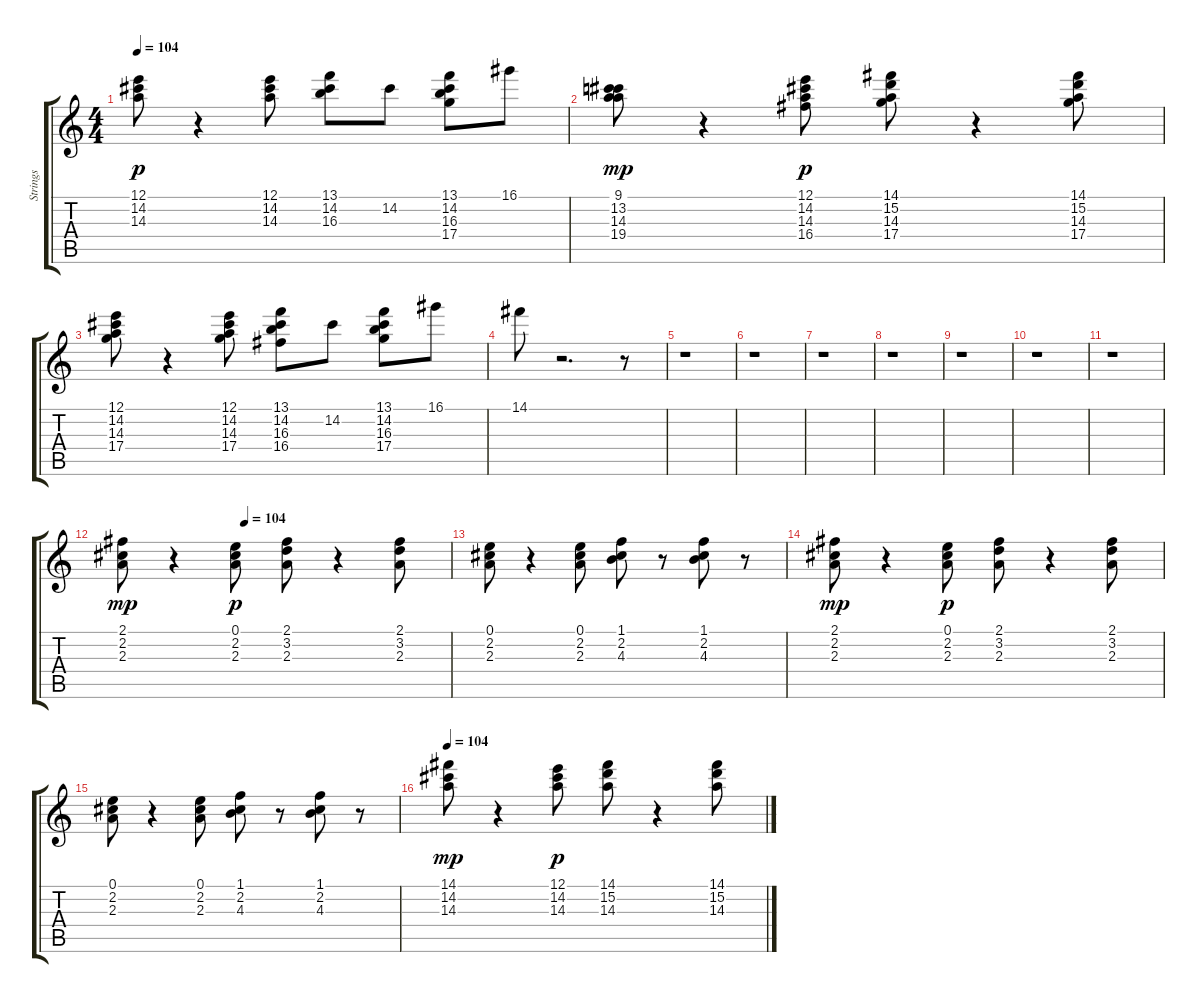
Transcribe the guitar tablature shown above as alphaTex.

\track ("Strings" "Strings") {instrument acousticguitarnylon}
\staff {score tabs}
\tuning (E4 B3 G3 D3 A2 E2) {hide}
\ts (4 4)
\tempo 104
\clef g2
\ks c
(12.1 14.2 14.3).8{dy p} r.4 (12.1 14.2 14.3).8 (13.1 14.2 16.3).8 14.2.8 (13.1 14.2 16.3 17.4).8 16.1.8 |
(9.1 13.2 14.3 19.4).8{dy mp} r.4 (12.1 14.2 14.3 16.4).8{dy p} (14.1 15.2 14.3 17.4).8 r.4 (14.1 15.2 14.3 17.4).8 |
(12.1 14.2 14.3 17.4).8 r.4 (12.1 14.2 14.3 17.4).8 (13.1 14.2 16.3 16.4).8 14.2.8 (13.1 14.2 16.3 17.4).8 16.1.8 |
14.1.8 r.2{d} r.8 |
r.1 |
r.1 |
r.1 |
r.1 |
r.1 |
r.1 |
r.1 |
\tempo (104 0.375)
(2.1 2.2 2.3).8{dy mp} r.4 (0.1 2.2 2.3).8{dy p} (2.1 3.2 2.3).8 r.4 (2.1 3.2 2.3).8 |
(0.1 2.2 2.3).8 r.4 (0.1 2.2 2.3).8 (1.1 2.2 4.3).8 r.8 (1.1 2.2 4.3).8 r.8 |
(2.1 2.2 2.3).8{dy mp} r.4 (0.1 2.2 2.3).8{dy p} (2.1 3.2 2.3).8 r.4 (2.1 3.2 2.3).8 |
(0.1 2.2 2.3).8 r.4 (0.1 2.2 2.3).8 (1.1 2.2 4.3).8 r.8 (1.1 2.2 4.3).8 r.8 |
\tempo 104
(14.1 14.2 14.3).8{dy mp} r.4 (12.1 14.2 14.3).8{dy p} (14.1 15.2 14.3).8 r.4 (14.1 15.2 14.3).8
